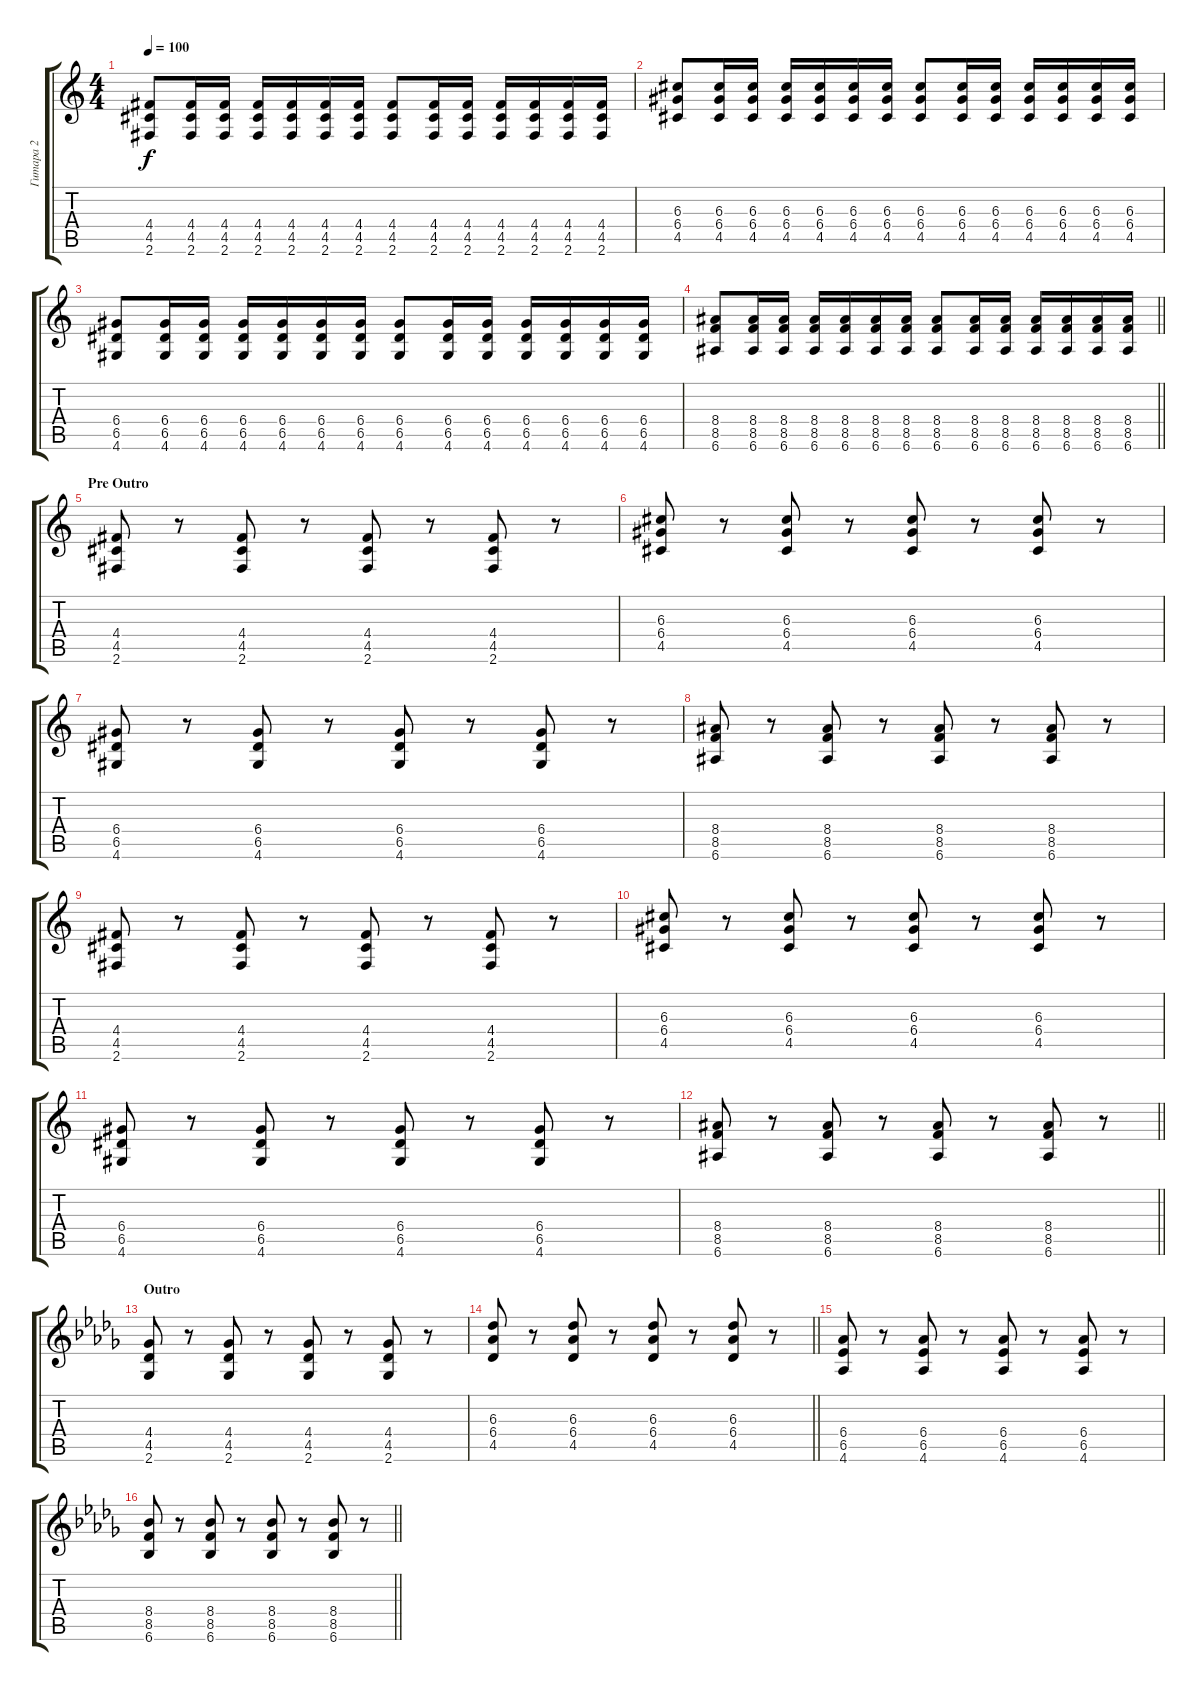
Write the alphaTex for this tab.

\track ("Гитара 2" "Гитара 2") {instrument overdrivenguitar}
\staff {score tabs}
\tuning (E4 B3 G3 D3 A2 E2) {hide}
\ts (4 4)
\tempo 100
\clef g2
\ks c
(4.4 4.5 2.6).8{dy f} (4.4 4.5 2.6).16 (4.4 4.5 2.6).16 (4.4 4.5 2.6).16 (4.4 4.5 2.6).16 (4.4 4.5 2.6).16 (4.4 4.5 2.6).16 (4.4 4.5 2.6).8 (4.4 4.5 2.6).16 (4.4 4.5 2.6).16 (4.4 4.5 2.6).16 (4.4 4.5 2.6).16 (4.4 4.5 2.6).16 (4.4 4.5 2.6).16 |
(6.3 6.4 4.5).8 (6.3 6.4 4.5).16 (6.3 6.4 4.5).16 (6.3 6.4 4.5).16 (6.3 6.4 4.5).16 (6.3 6.4 4.5).16 (6.3 6.4 4.5).16 (6.3 6.4 4.5).8 (6.3 6.4 4.5).16 (6.3 6.4 4.5).16 (6.3 6.4 4.5).16 (6.3 6.4 4.5).16 (6.3 6.4 4.5).16 (6.3 6.4 4.5).16 |
(6.4 6.5 4.6).8 (6.4 6.5 4.6).16 (6.4 6.5 4.6).16 (6.4 6.5 4.6).16 (6.4 6.5 4.6).16 (6.4 6.5 4.6).16 (6.4 6.5 4.6).16 (6.4 6.5 4.6).8 (6.4 6.5 4.6).16 (6.4 6.5 4.6).16 (6.4 6.5 4.6).16 (6.4 6.5 4.6).16 (6.4 6.5 4.6).16 (6.4 6.5 4.6).16 |
\barLineRight lightlight
(8.4 8.5 6.6).8 (8.4 8.5 6.6).16 (8.4 8.5 6.6).16 (8.4 8.5 6.6).16 (8.4 8.5 6.6).16 (8.4 8.5 6.6).16 (8.4 8.5 6.6).16 (8.4 8.5 6.6).8 (8.4 8.5 6.6).16 (8.4 8.5 6.6).16 (8.4 8.5 6.6).16 (8.4 8.5 6.6).16 (8.4 8.5 6.6).16 (8.4 8.5 6.6).16 |
\section ("" "Pre Outro")
(4.4 4.5 2.6).8 r.8 (4.4 4.5 2.6).8 r.8 (4.4 4.5 2.6).8 r.8 (4.4 4.5 2.6).8 r.8 |
(6.3 6.4 4.5).8 r.8 (6.3 6.4 4.5).8 r.8 (6.3 6.4 4.5).8 r.8 (6.3 6.4 4.5).8 r.8 |
(6.4 6.5 4.6).8 r.8 (6.4 6.5 4.6).8 r.8 (6.4 6.5 4.6).8 r.8 (6.4 6.5 4.6).8 r.8 |
(8.4 8.5 6.6).8 r.8 (8.4 8.5 6.6).8 r.8 (8.4 8.5 6.6).8 r.8 (8.4 8.5 6.6).8 r.8 |
(4.4 4.5 2.6).8 r.8 (4.4 4.5 2.6).8 r.8 (4.4 4.5 2.6).8 r.8 (4.4 4.5 2.6).8 r.8 |
(6.3 6.4 4.5).8 r.8 (6.3 6.4 4.5).8 r.8 (6.3 6.4 4.5).8 r.8 (6.3 6.4 4.5).8 r.8 |
(6.4 6.5 4.6).8 r.8 (6.4 6.5 4.6).8 r.8 (6.4 6.5 4.6).8 r.8 (6.4 6.5 4.6).8 r.8 |
\barLineRight lightlight
(8.4 8.5 6.6).8 r.8 (8.4 8.5 6.6).8 r.8 (8.4 8.5 6.6).8 r.8 (8.4 8.5 6.6).8 r.8 |
\section ("" "Outro")
\ks db
(4.4 4.5 2.6).8 r.8 (4.4 4.5 2.6).8 r.8 (4.4 4.5 2.6).8 r.8 (4.4 4.5 2.6).8 r.8 |
\barLineRight lightlight
(6.3 6.4 4.5).8 r.8 (6.3 6.4 4.5).8 r.8 (6.3 6.4 4.5).8 r.8 (6.3 6.4 4.5).8 r.8 |
(6.4 6.5 4.6).8 r.8 (6.4 6.5 4.6).8 r.8 (6.4 6.5 4.6).8 r.8 (6.4 6.5 4.6).8 r.8 |
\barLineRight lightlight
(8.4 8.5 6.6).8 r.8 (8.4 8.5 6.6).8 r.8 (8.4 8.5 6.6).8 r.8 (8.4 8.5 6.6).8 r.8
